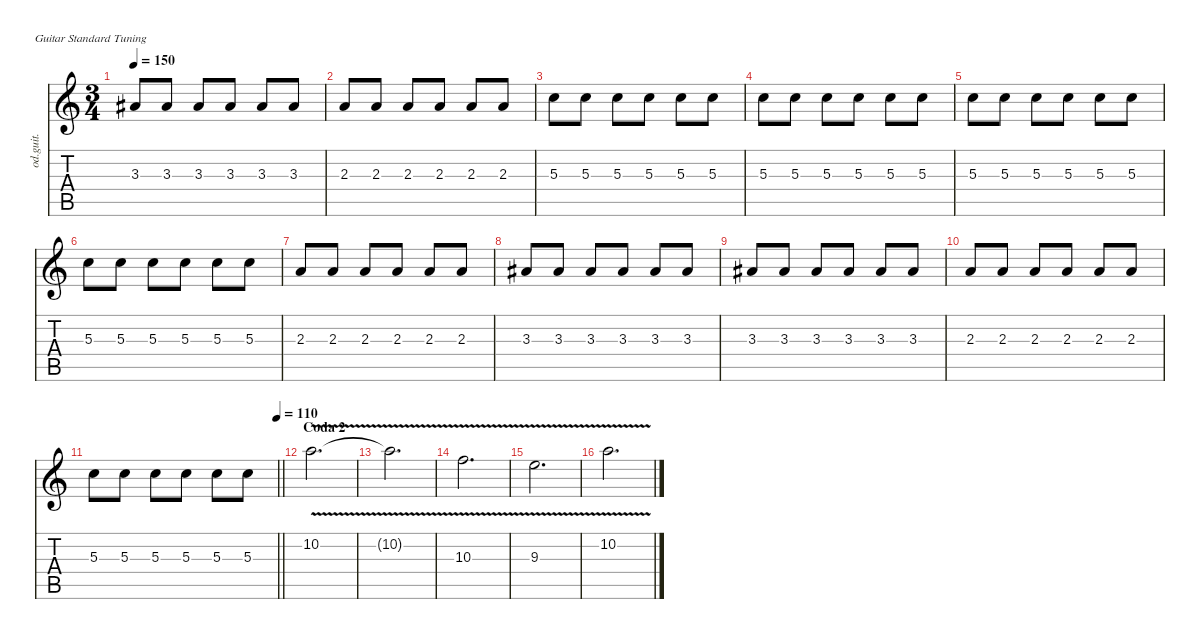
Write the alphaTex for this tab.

\defaultSystemsLayout 4
\hideDynamics
\bracketExtendMode nobrackets
\otherSystemsTrackNameOrientation horizontal
\track ("Lead guitar 2" "od.guit.") {instrument overdrivenguitar}
\staff {score tabs}
\tuning (E4 B3 G3 D3 A2 E2)
\ts (3 4)
\tempo 150
\clef g2
\ks c
3.3{acc #}.8{dy f beam Up} 3.3{acc #}.8{beam Up} 3.3{acc #}.8{beam Up} 3.3{acc #}.8{beam Up} 3.3{acc #}.8{beam Up} 3.3{acc #}.8{beam Up} |
2.3.8{beam Up} 2.3.8{beam Up} 2.3.8{beam Up} 2.3.8{beam Up} 2.3.8{beam Up} 2.3.8{beam Up} |
5.3.8{beam Down} 5.3.8{beam Down} 5.3.8{beam Down} 5.3.8{beam Down} 5.3.8{beam Down} 5.3.8{beam Down} |
5.3.8{beam Down} 5.3.8{beam Down} 5.3.8{beam Down} 5.3.8{beam Down} 5.3.8{beam Down} 5.3.8{beam Down} |
5.3.8{beam Down} 5.3.8{beam Down} 5.3.8{beam Down} 5.3.8{beam Down} 5.3.8{beam Down} 5.3.8{beam Down} |
5.3.8{beam Down} 5.3.8{beam Down} 5.3.8{beam Down} 5.3.8{beam Down} 5.3.8{beam Down} 5.3.8{beam Down} |
2.3.8{beam Up} 2.3.8{beam Up} 2.3.8{beam Up} 2.3.8{beam Up} 2.3.8{beam Up} 2.3.8{beam Up} |
3.3{acc #}.8{beam Up} 3.3{acc #}.8{beam Up} 3.3{acc #}.8{beam Up} 3.3{acc #}.8{beam Up} 3.3{acc #}.8{beam Up} 3.3{acc #}.8{beam Up} |
3.3{acc #}.8{beam Up} 3.3{acc #}.8{beam Up} 3.3{acc #}.8{beam Up} 3.3{acc #}.8{beam Up} 3.3{acc #}.8{beam Up} 3.3{acc #}.8{beam Up} |
2.3.8{beam Up} 2.3.8{beam Up} 2.3.8{beam Up} 2.3.8{beam Up} 2.3.8{beam Up} 2.3.8{beam Up} |
\tempo (110 1)
\barLineRight lightlight
5.3.8{beam Down} 5.3.8{beam Down} 5.3.8{beam Down} 5.3.8{beam Down} 5.3.8{beam Down} 5.3.8{beam Down} |
\section ("" "Coda 2")
10.2{v}.2{d dy mp beam Down} |
10.2{v t}.2{d beam Down} |
10.3{v}.2{d beam Down} |
9.3{v}.2{d beam Down} |
10.2{v}.2{d beam Down}
